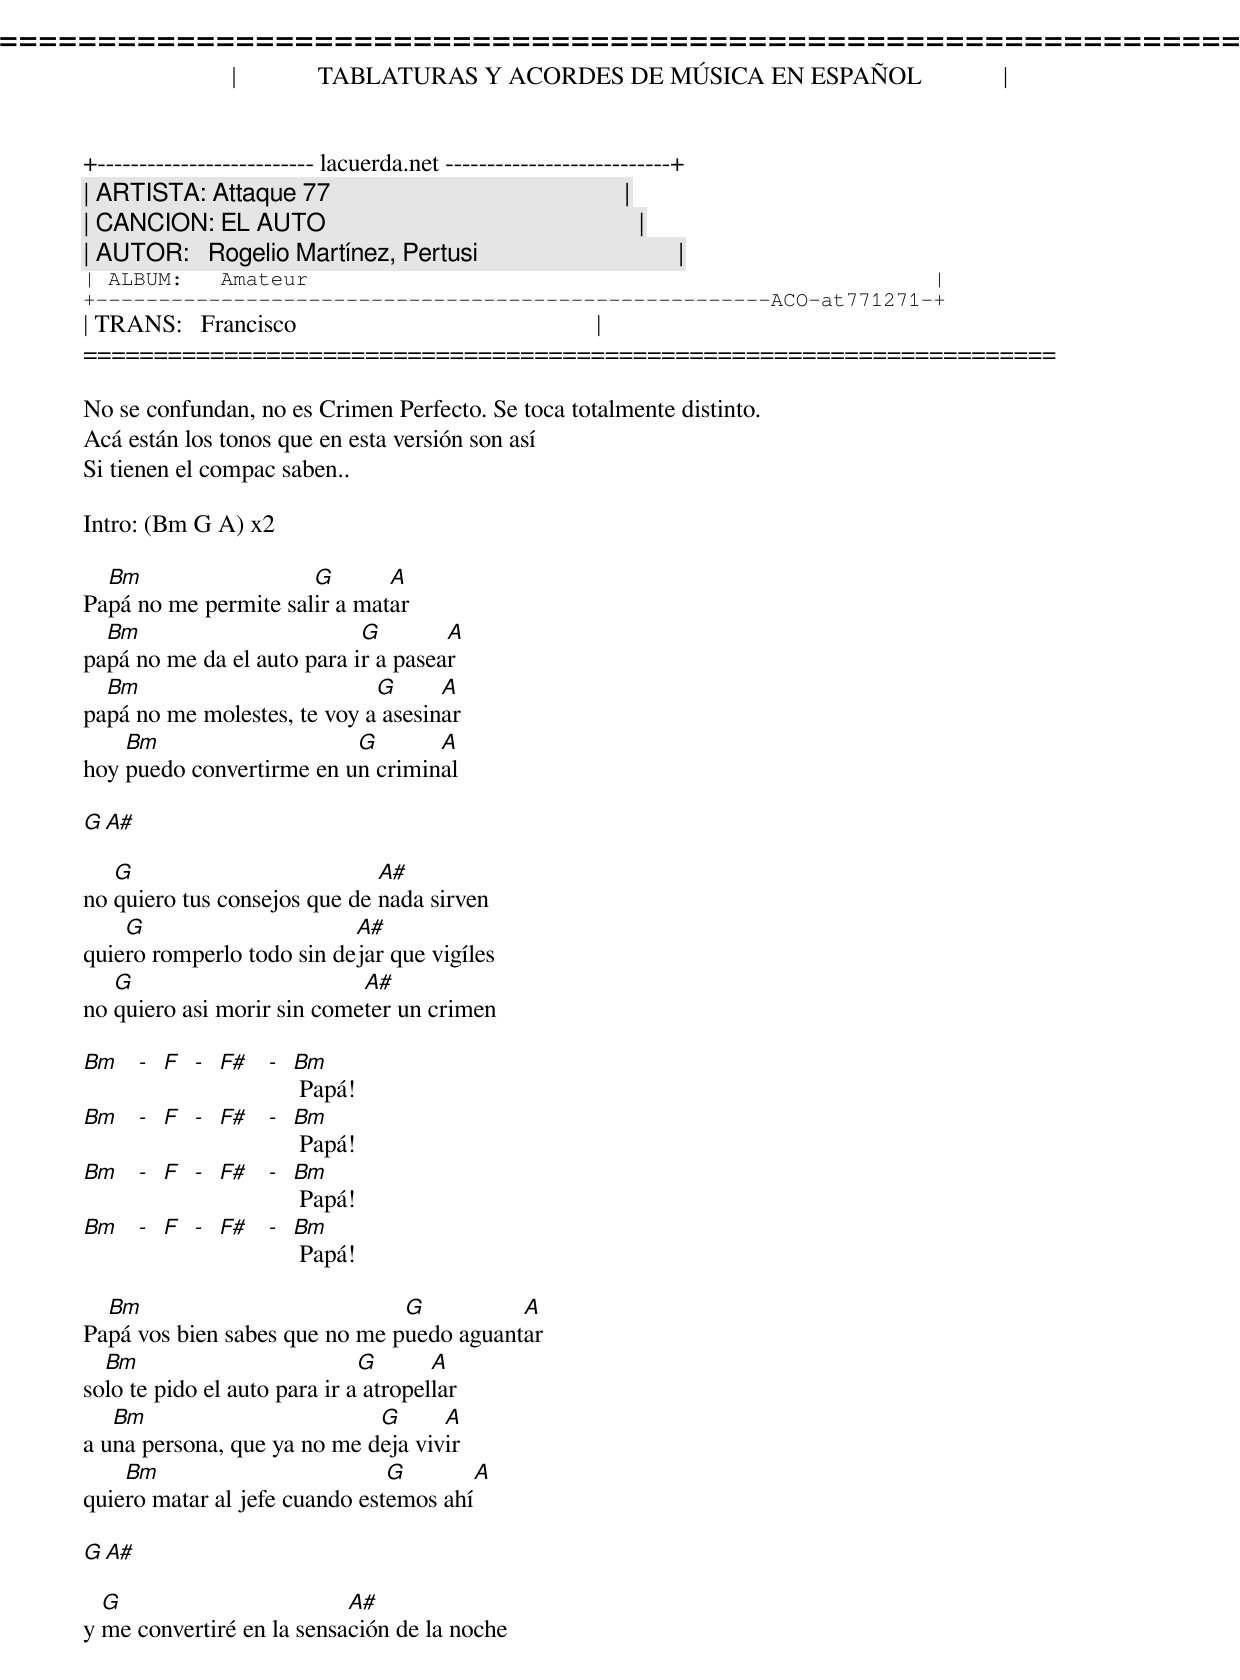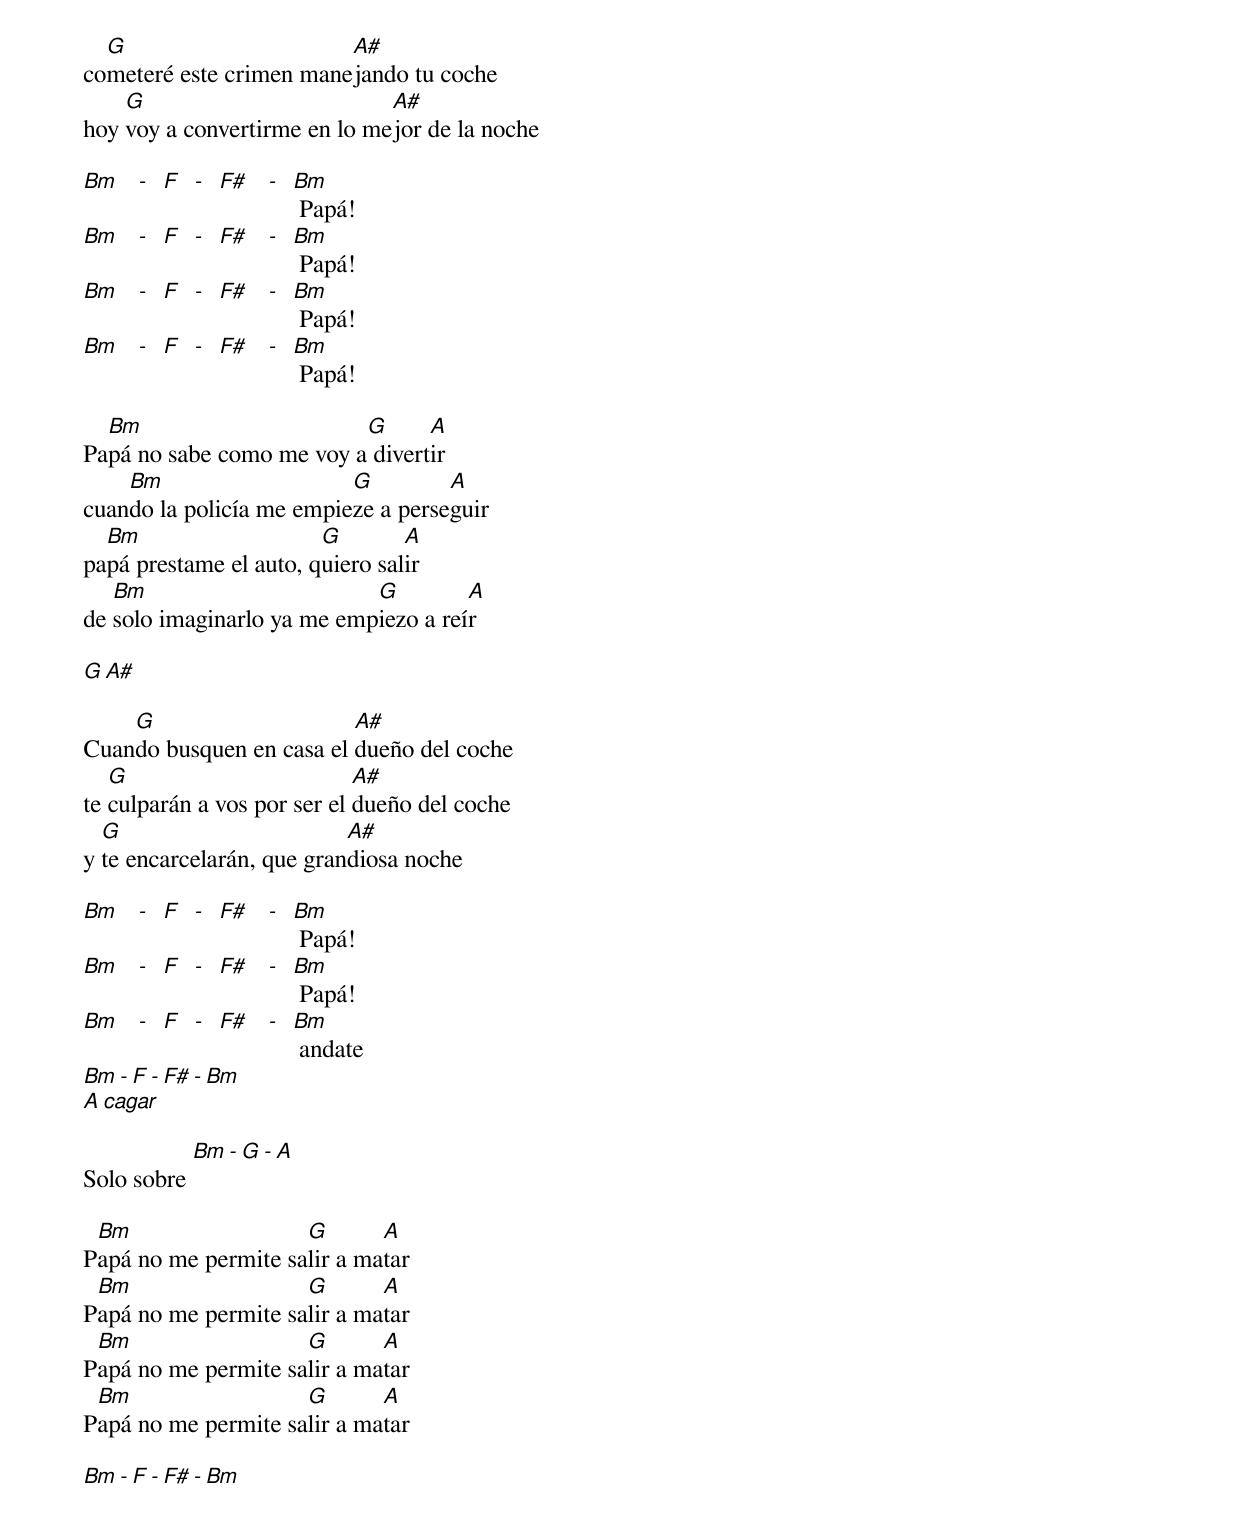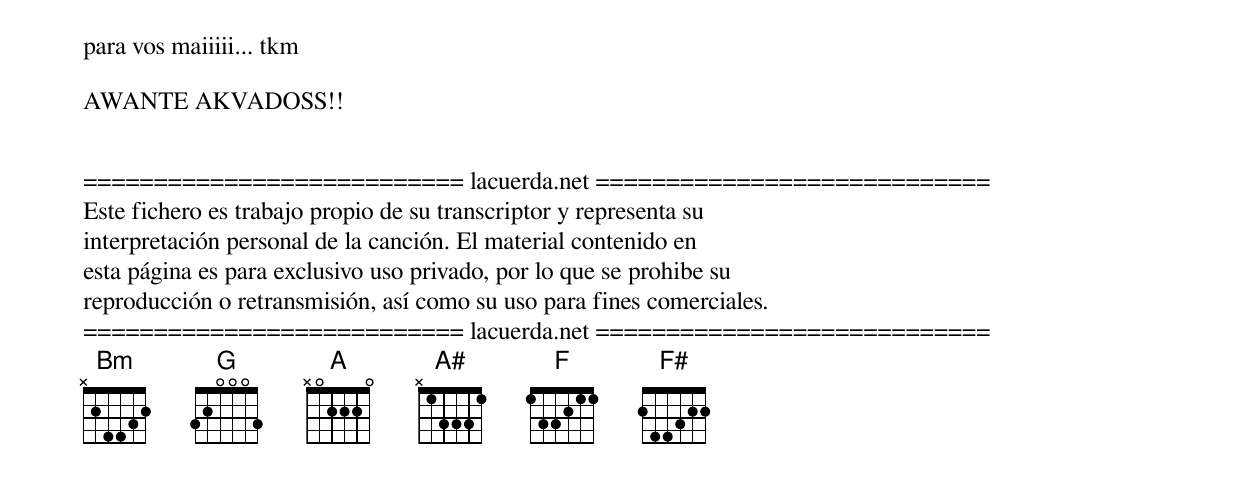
=====================================================================
|             TABLATURAS Y ACORDES DE MÚSICA EN ESPAÑOL             |
+-------------------------- lacuerda.net ---------------------------+
| ARTISTA: Attaque 77                                               |
| CANCION: EL AUTO                                                  |
| AUTOR:   Rogelio Martínez, Pertusi                                |
| ALBUM:   Amateur                                                  |
+------------------------------------------------------ACO-at771271-+
| TRANS:   Francisco                                                |
=====================================================================

No se confundan, no es Crimen Perfecto. Se toca totalmente distinto.
Acá están los tonos que en esta versión son así
Si tienen el compac saben..

Intro: (Bm G A) x2

  Bm                  G       A
Papá no me permite salir a matar
  Bm                        G        A
papá no me da el auto para ir a pasear
  Bm                         G      A
papá no me molestes, te voy a asesinar
    Bm                    G       A
hoy puedo convertirme en un criminal

G  A#

   G                          A#
no quiero tus consejos que de nada sirven
    G                      A#
quiero romperlo todo sin dejar que vigíles
   G                        A#
no quiero asi morir sin cometer un crimen

Bm - F - F# - Bm
               Papá!
Bm - F - F# - Bm
               Papá!
Bm - F - F# - Bm
               Papá!
Bm - F - F# - Bm
               Papá!

  Bm                           G          A
Papá vos bien sabes que no me puedo aguantar
  Bm                          G       A
solo te pido el auto para ir a atropellar
   Bm                        G      A
a una persona, que ya no me deja vivir
    Bm                         G       A
quiero matar al jefe cuando estemos ahí

G  A#

  G                        A#
y me convertiré en la sensación de la noche
  G                      A#
cometeré este crimen manejando tu coche
    G                         A#
hoy voy a convertirme en lo mejor de la noche

Bm - F - F# - Bm
               Papá!
Bm - F - F# - Bm
               Papá!
Bm - F - F# - Bm
               Papá!
Bm - F - F# - Bm
               Papá!

  Bm                      G      A
Papá no sabe como me voy a divertir
    Bm                    G         A
cuando la policía me empieze a perseguir
  Bm                    G        A
papá prestame el auto, quiero salir
   Bm                       G         A
de solo imaginarlo ya me empiezo a reír

G  A#

    G                     A#
Cuando busquen en casa el dueño del coche
   G                         A#
te culparán a vos por ser el dueño del coche
  G                        A#
y te encarcelarán, que grandiosa noche

Bm - F - F# - Bm
               Papá!
Bm - F - F# - Bm
               Papá!
Bm - F - F# - Bm
               andate
Bm - F - F# - Bm
               A cagar

Solo sobre [Bm - G - A]

 Bm                  G       A
Papá no me permite salir a matar
 Bm                  G       A
Papá no me permite salir a matar
 Bm                  G       A
Papá no me permite salir a matar
 Bm                  G       A
Papá no me permite salir a matar

  Bm - F - F# - Bm




para vos maiiiii... tkm

AWANTE AKVADOSS!!


=========================== lacuerda.net ============================
Este fichero es trabajo propio de su transcriptor y representa su
interpretación personal de la canción. El material contenido en
esta página es para exclusivo uso privado, por lo que se prohibe su
reproducción o retransmisión, así como su uso para fines comerciales.
=========================== lacuerda.net ============================
